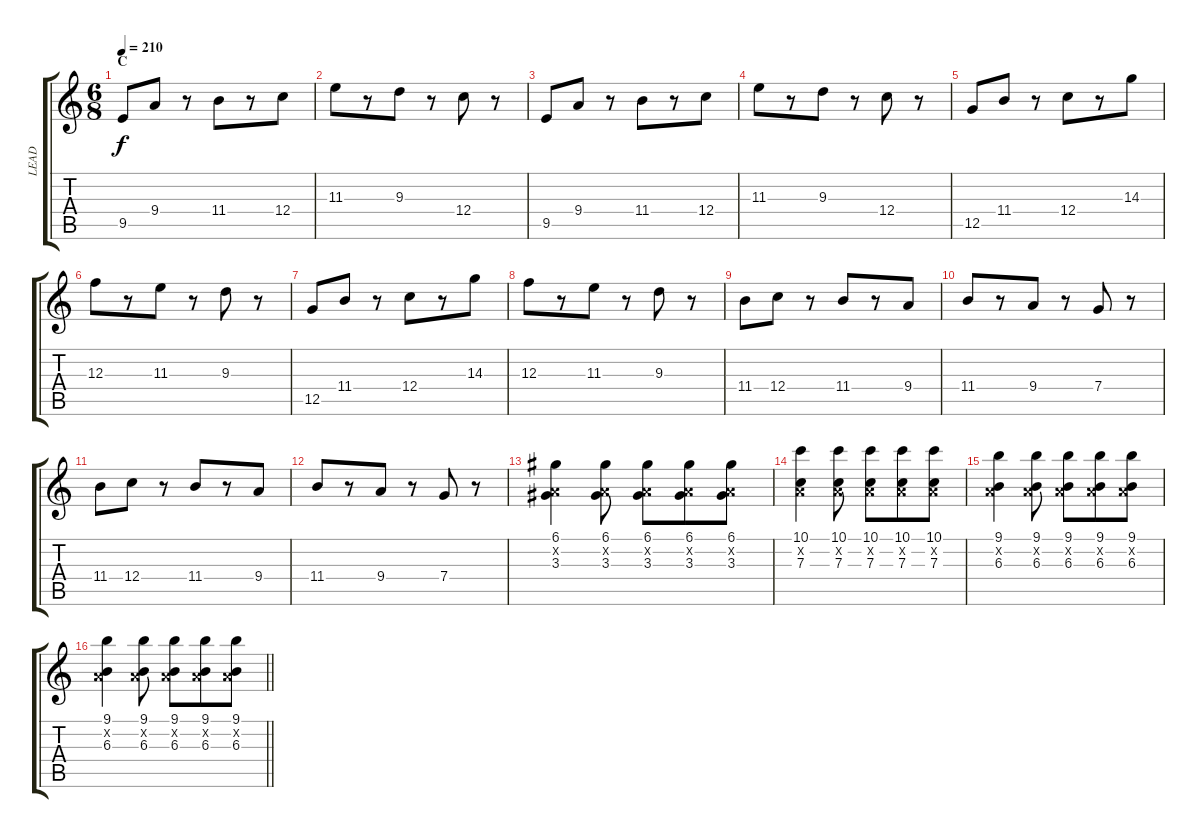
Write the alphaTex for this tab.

\track ("LEAD" "LEAD") {instrument acousticguitarsteel}
\staff {score tabs}
\tuning (D4 A3 F3 C3 G2 C2) {hide}
\ts (6 8)
\section ("" "C")
\tempo 210
\clef g2
\ks c
9.5.8{dy f} 9.4.8 r.8 11.4.8 r.8 12.4.8 |
11.3.8 r.8 9.3.8 r.8 12.4.8 r.8 |
9.5.8 9.4.8 r.8 11.4.8 r.8 12.4.8 |
11.3.8 r.8 9.3.8 r.8 12.4.8 r.8 |
12.5.8 11.4.8 r.8 12.4.8 r.8 14.3.8 |
12.3.8 r.8 11.3.8 r.8 9.3.8 r.8 |
12.5.8 11.4.8 r.8 12.4.8 r.8 14.3.8 |
12.3.8 r.8 11.3.8 r.8 9.3.8 r.8 |
11.4.8 12.4.8 r.8 11.4.8 r.8 9.4.8 |
11.4.8 r.8 9.4.8 r.8 7.4.8 r.8 |
11.4.8 12.4.8 r.8 11.4.8 r.8 9.4.8 |
11.4.8 r.8 9.4.8 r.8 7.4.8 r.8 |
(6.1 0.2{x} 3.3).4 (6.1 0.2{x} 3.3).8 (6.1 0.2{x} 3.3).8 (6.1 0.2{x} 3.3).8 (6.1 0.2{x} 3.3).8 |
(10.1 0.2{x} 7.3).4 (10.1 0.2{x} 7.3).8 (10.1 0.2{x} 7.3).8 (10.1 0.2{x} 7.3).8 (10.1 0.2{x} 7.3).8 |
(9.1 0.2{x} 6.3).4 (9.1 0.2{x} 6.3).8 (9.1 0.2{x} 6.3).8 (9.1 0.2{x} 6.3).8 (9.1 0.2{x} 6.3).8 |
\barLineRight lightlight
(9.1 0.2{x} 6.3).4 (9.1 0.2{x} 6.3).8 (9.1 0.2{x} 6.3).8 (9.1 0.2{x} 6.3).8 (9.1 0.2{x} 6.3).8
